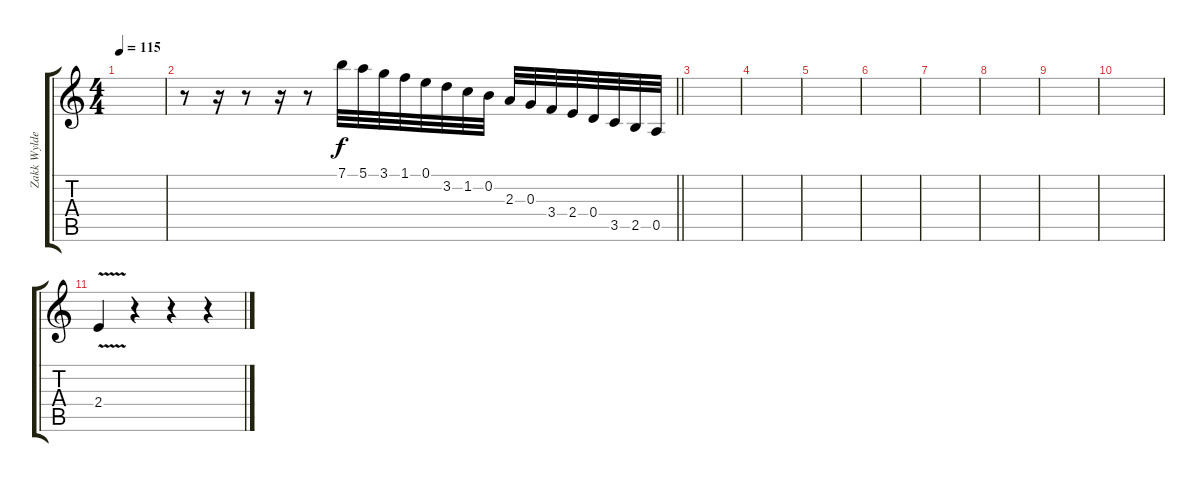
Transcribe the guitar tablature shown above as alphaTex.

\track ("Zakk Wylde" "Zakk Wylde") {instrument distortionguitar}
\staff {score tabs}
\tuning (E4 B3 G3 D3 A2 E2) {hide}
\ts (4 4)
\tempo 115
\clef g2
\ks c
|
\barLineRight lightlight
r.8 r.16 r.8 r.16 r.8 7.1.32{instrument distortionguitar} 5.1.32 3.1.32 1.1.32 0.1.32 3.2.32 1.2.32 0.2.32 2.3.32 0.3.32 3.4.32 2.4.32 0.4.32 3.5.32 2.5.32 0.5.32 |
\section ("" "")
|
|
|
|
|
|
|
|
2.4{v}.4{instrument guitarharmonics} r.4{instrument distortionguitar} r.4 r.4
